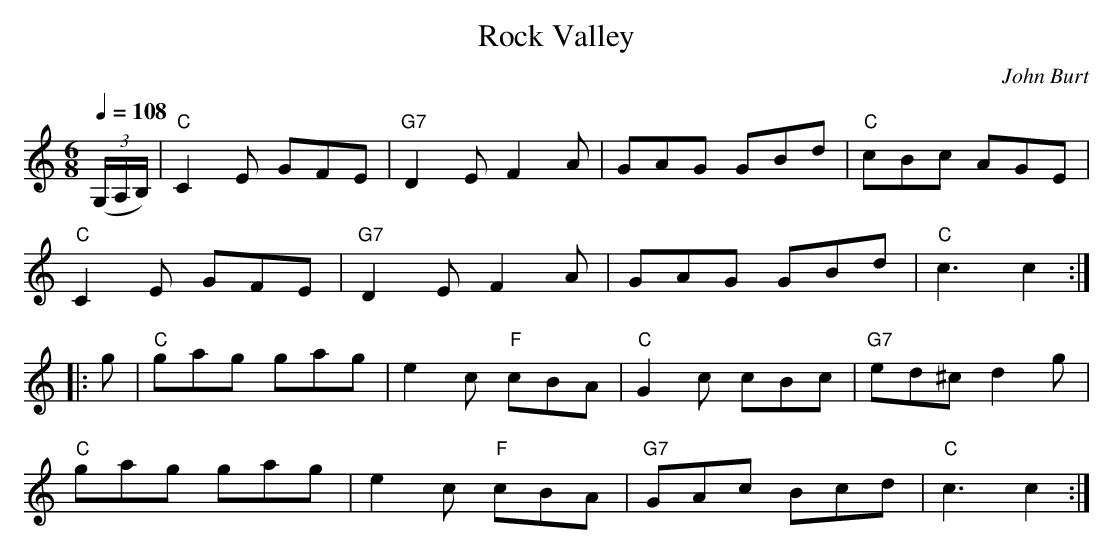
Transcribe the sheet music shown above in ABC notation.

X:1
T:Rock Valley
M:6/8
L:1/8
Q:1/4=108
C:John Burt
K:C
((3G,/2A,/2B,/2)|"C"C2E GFE|"G7"D2E F2A|GAG GBd|"C"cBc AGE|!
"C"C2E GFE|"G7"D2E F2A|GAG GBd|"C"c3 c2:|!
|:g|"C"gag gag|e2c "F"cBA|"C"G2c cBc|"G7"ed^c d2g|!
"C"gag gag|e2c "F"cBA|"G7"GAc Bcd|"C"c3 c2:|
